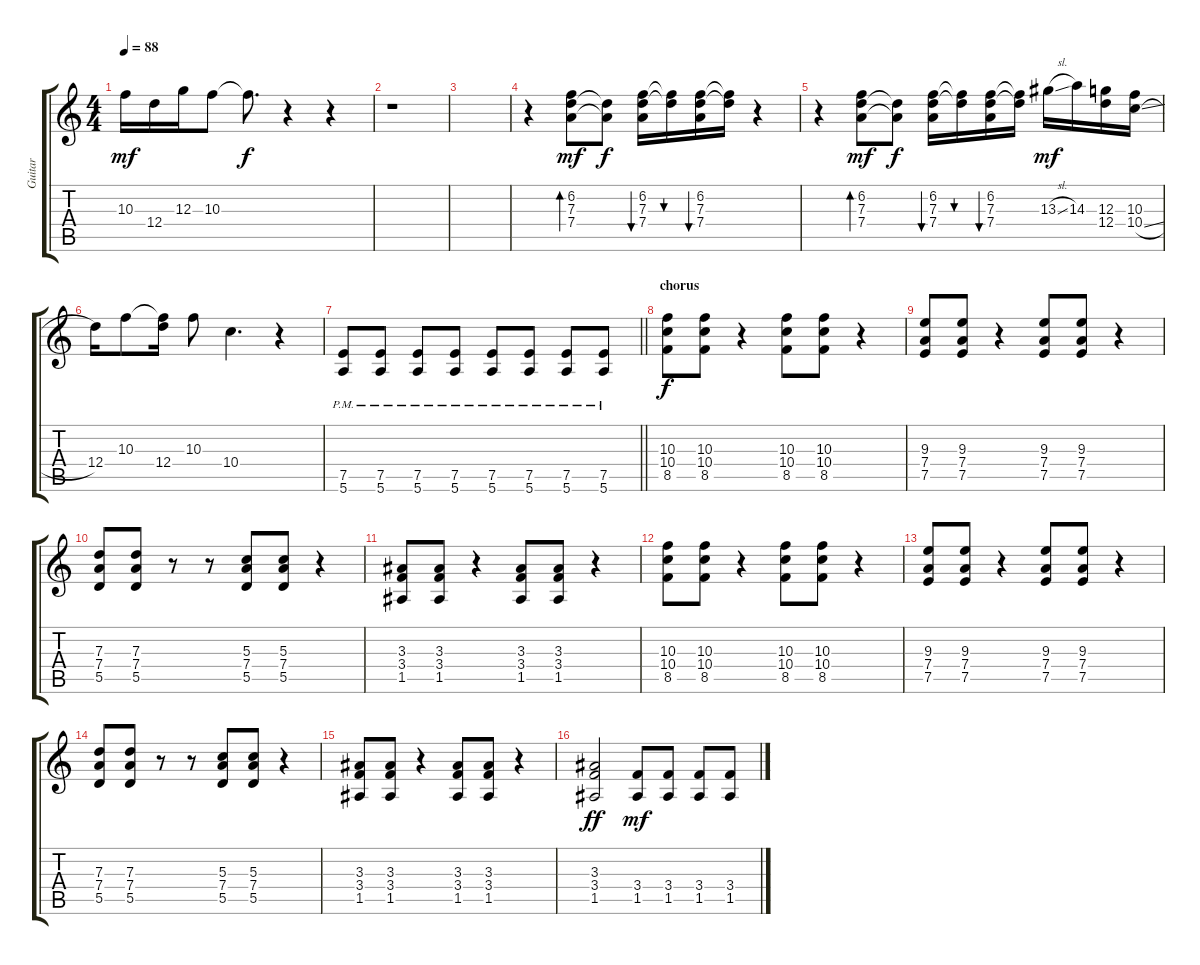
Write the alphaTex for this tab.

\track ("Guitar" "Guitar") {instrument overdrivenguitar}
\staff {score tabs}
\tuning (E4 B3 G3 D3 A2 E2) {hide}
\ts (4 4)
\tempo 88
\clef g2
\ks c
10.3.16{dy mf} 12.4.16 12.3.16 10.3.8 10.3{t}.8{d dy f} r.4 r.4 |
r.1 |
|
r.4{volume 8 instrument overdrivenguitar} (6.2 7.3 7.4).8{bd 60 dy mf} (7.3{t} 7.4{t}).8{dy f} (6.2 7.3 7.4).16{bu 60} (6.2{t} 7.3{t}).16{bu 60} (6.2 7.3 7.4).16{bu 60} (6.2{t} 7.3{t}).16 r.4 |
r.4 (6.2 7.3 7.4).8{bd 60 dy mf} (7.3{t} 7.4{t}).8{dy f} (6.2 7.3 7.4).16{bu 60} (6.2{t} 7.3{t}).16{bu 60} (6.2 7.3 7.4).16{bu 60} (6.2{t} 7.3{t}).16 13.3{sl}.16{dy mf instrument overdrivenguitar} 14.3.16 (12.3 12.4).16 (10.3 10.4{sl}).16 |
12.4.16 10.3.8 (10.3{t} 12.4).16 10.3.8 10.4.4{d} r.4 |
\barLineRight lightlight
(7.5{pm} 5.6{pm}).8{instrument overdrivenguitar} (7.5{pm} 5.6{pm}).8 (7.5{pm} 5.6{pm}).8 (7.5{pm} 5.6{pm}).8 (7.5{pm} 5.6{pm}).8 (7.5{pm} 5.6{pm}).8 (7.5{pm} 5.6{pm}).8 (7.5{pm} 5.6{pm}).8 |
\section ("" "chorus")
(10.3 10.4 8.5).8{dy f} (10.3 10.4 8.5).8 r.4 (10.3 10.4 8.5).8 (10.3 10.4 8.5).8 r.4 |
(9.3 7.4 7.5).8 (9.3 7.4 7.5).8 r.4 (9.3 7.4 7.5).8 (9.3 7.4 7.5).8 r.4 |
(7.3 7.4 5.5).8 (7.3 7.4 5.5).8 r.8 r.8 (5.3 7.4 5.5).8 (5.3 7.4 5.5).8 r.4 |
(3.3 3.4 1.5).8 (3.3 3.4 1.5).8 r.4 (3.3 3.4 1.5).8 (3.3 3.4 1.5).8 r.4 |
(10.3 10.4 8.5).8 (10.3 10.4 8.5).8 r.4 (10.3 10.4 8.5).8 (10.3 10.4 8.5).8 r.4 |
(9.3 7.4 7.5).8 (9.3 7.4 7.5).8 r.4 (9.3 7.4 7.5).8 (9.3 7.4 7.5).8 r.4 |
(7.3 7.4 5.5).8 (7.3 7.4 5.5).8 r.8 r.8 (5.3 7.4 5.5).8 (5.3 7.4 5.5).8 r.4 |
(3.3 3.4 1.5).8 (3.3 3.4 1.5).8 r.4 (3.3 3.4 1.5).8 (3.3 3.4 1.5).8 r.4 |
(3.3 3.4 1.5).2{dy ff} (3.4 1.5).8{dy mf} (3.4 1.5).8 (3.4 1.5).8 (3.4 1.5).8
